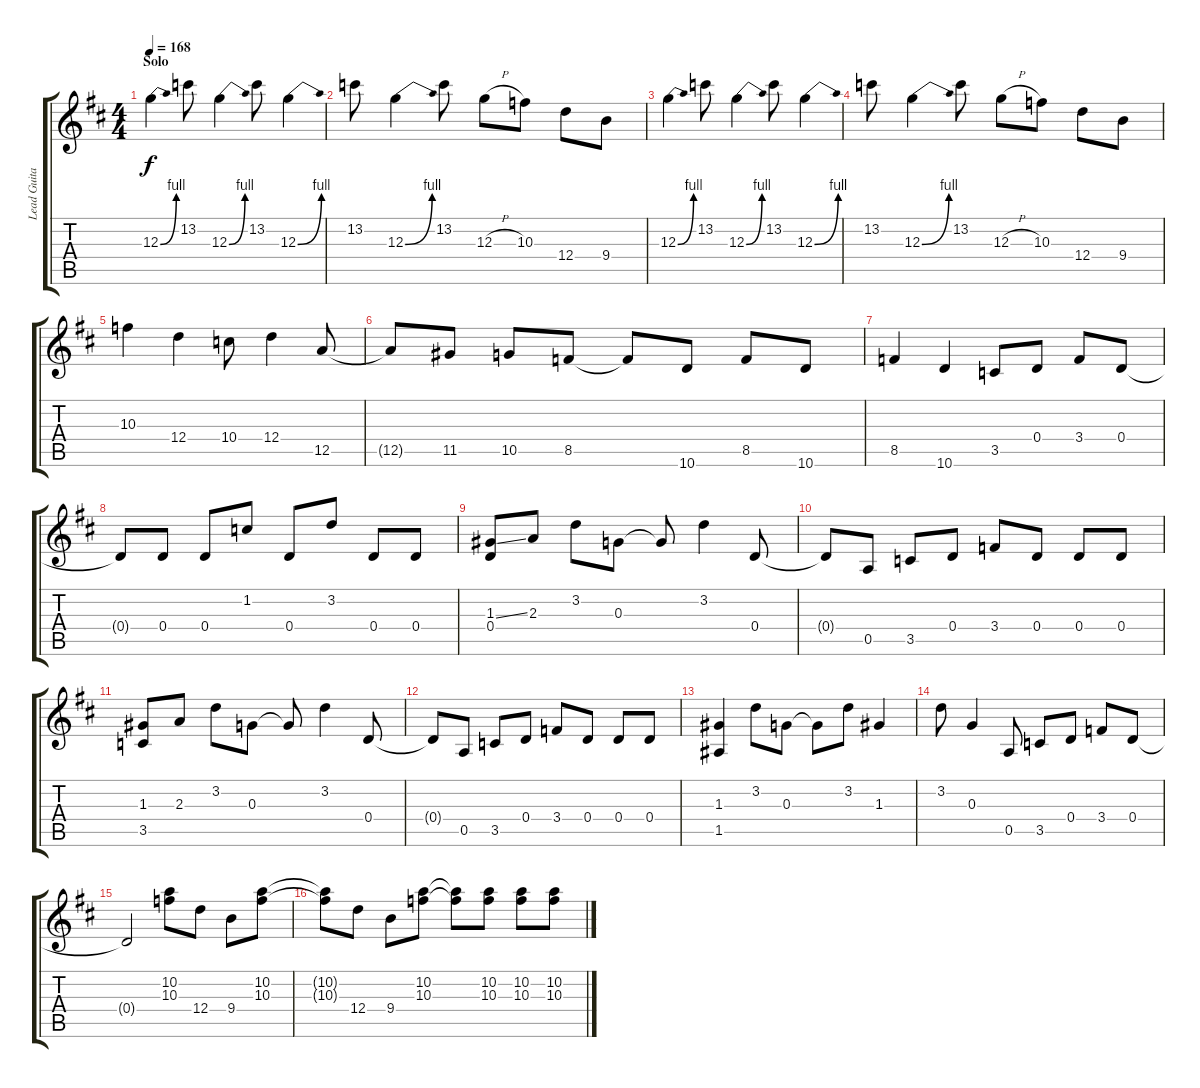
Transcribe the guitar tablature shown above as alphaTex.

\track ("Lead Guitar" "Lead Guita") {instrument overdrivenguitar}
\staff {score tabs}
\tuning (E4 B3 G3 D3 A2 E2) {hide}
\ts (4 4)
\section ("" "Solo")
\tempo 168
\clef g2
\ks d
12.3{be (bend 0 0 60 4)}.4{dy f} 13.2.8 12.3{be (bend 0 0 60 4)}.4 13.2.8 12.3{be (bend 0 0 60 4)}.4 |
13.2.8 12.3{be (bend 0 0 60 4)}.4 13.2.8 12.3{h}.8 10.3.8 12.4.8 9.4.8 |
12.3{be (bend 0 0 60 4)}.4 13.2.8 12.3{be (bend 0 0 60 4)}.4 13.2.8 12.3{be (bend 0 0 60 4)}.4 |
13.2.8 12.3{be (bend 0 0 60 4)}.4 13.2.8 12.3{h}.8 10.3.8 12.4.8 9.4.8 |
10.3.4 12.4.4 10.4.8 12.4.4 12.5.8 |
12.5{t}.8 11.5.8 10.5.8 8.5.8 8.5{t}.8 10.6.8 8.5.8 10.6.8 |
8.5.4 10.6.4 3.5.8 0.4.8 3.4.8 0.4.8 |
0.4{t}.8 0.4.8 0.4.8 1.2.8 0.4.8 3.2.8 0.4.8 0.4.8 |
(1.3{ss} 0.4).8 2.3.8 3.2.8 0.3.8 0.3{t}.8 3.2.4 0.4.8 |
0.4{t}.8 0.5.8 3.5.8 0.4.8 3.4.8 0.4.8 0.4.8 0.4.8 |
(1.3 3.5).8 2.3.8 3.2.8 0.3.8 0.3{t}.8 3.2.4 0.4.8 |
0.4{t}.8 0.5.8 3.5.8 0.4.8 3.4.8 0.4.8 0.4.8 0.4.8 |
(1.3 1.5).4 3.2.8 0.3.8 0.3{t}.8 3.2.8 1.3.4 |
3.2.8 0.3.4 0.5.8 3.5.8 0.4.8 3.4.8 0.4.8 |
0.4{t}.2 (10.2 10.3).8 12.4.8 9.4.8 (10.2 10.3).8 |
(10.2{t} 10.3{t}).8 12.4.8 9.4.8 (10.2 10.3).8 (10.2{t} 10.3{t}).8 (10.2 10.3).8 (10.2 10.3).8 (10.2 10.3).8
